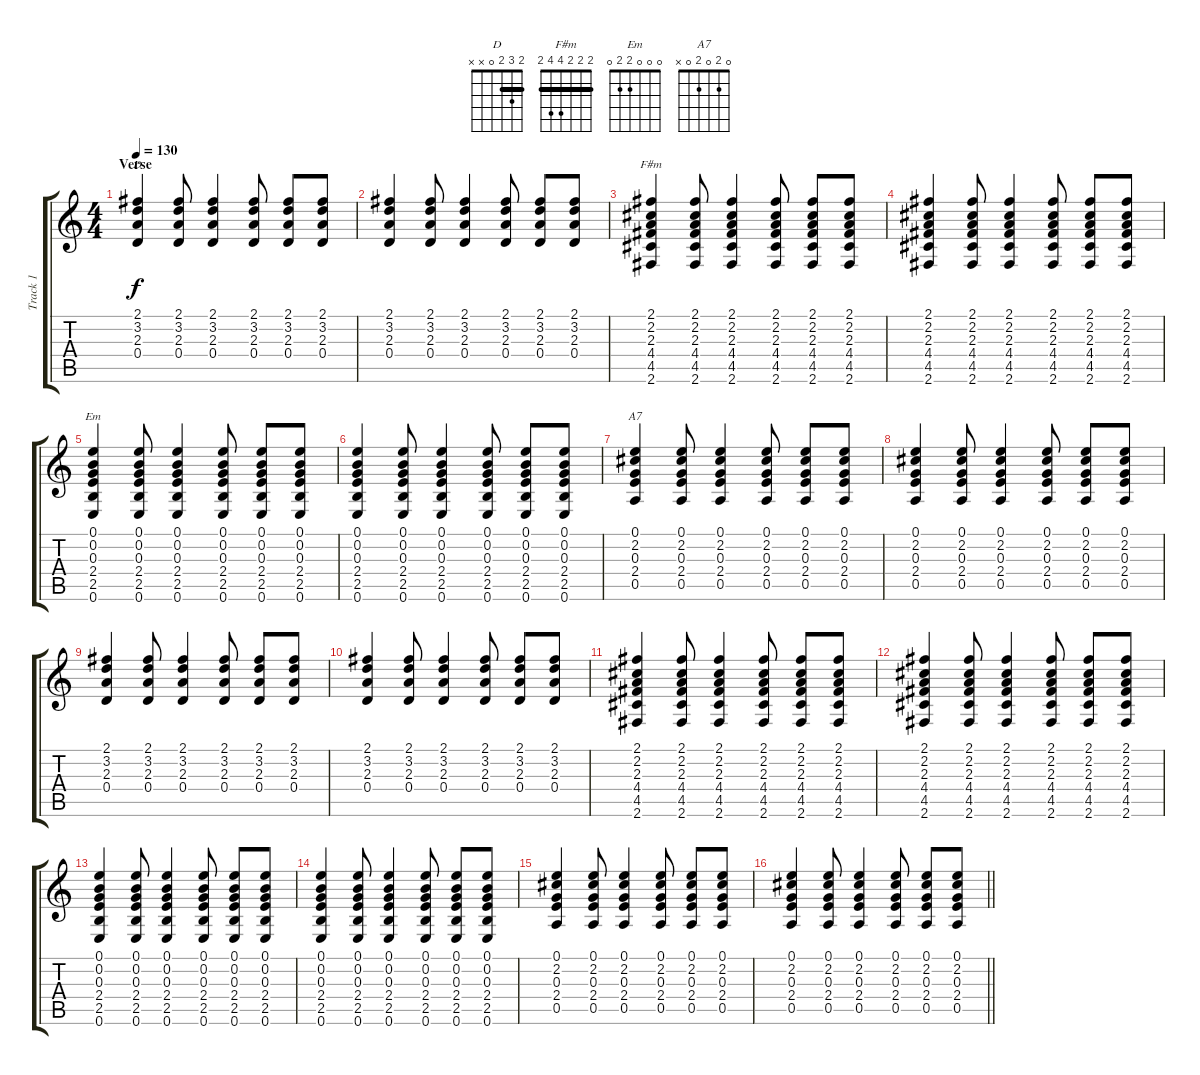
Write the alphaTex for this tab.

\track ("Track 1" "Track 1") {instrument electricguitarclean}
\staff {score tabs}
\tuning (E4 B3 G3 D3 A2 E2) {hide}
\chord ("D" 2 3 2 0 x x) {barre 2}
\chord ("F#m" 2 2 2 4 4 2) {barre 2}
\chord ("Em" 0 0 0 2 2 0)
\chord ("A7" 0 2 0 2 0 x)
\ts (4 4)
\section ("" "Verse")
\tempo 130
\clef g2
\ks c
(2.1 3.2 2.3 0.4).4{ch "D" dy f} (2.1 3.2 2.3 0.4).8 (2.1 3.2 2.3 0.4).4 (2.1 3.2 2.3 0.4).8 (2.1 3.2 2.3 0.4).8 (2.1 3.2 2.3 0.4).8 |
(2.1 3.2 2.3 0.4).4 (2.1 3.2 2.3 0.4).8 (2.1 3.2 2.3 0.4).4 (2.1 3.2 2.3 0.4).8 (2.1 3.2 2.3 0.4).8 (2.1 3.2 2.3 0.4).8 |
(2.1 2.2 2.3 4.4 4.5 2.6).4{ch "F#m"} (2.1 2.2 2.3 4.4 4.5 2.6).8 (2.1 2.2 2.3 4.4 4.5 2.6).4 (2.1 2.2 2.3 4.4 4.5 2.6).8 (2.1 2.2 2.3 4.4 4.5 2.6).8 (2.1 2.2 2.3 4.4 4.5 2.6).8 |
(2.1 2.2 2.3 4.4 4.5 2.6).4 (2.1 2.2 2.3 4.4 4.5 2.6).8 (2.1 2.2 2.3 4.4 4.5 2.6).4 (2.1 2.2 2.3 4.4 4.5 2.6).8 (2.1 2.2 2.3 4.4 4.5 2.6).8 (2.1 2.2 2.3 4.4 4.5 2.6).8 |
(0.1 0.2 0.3 2.4 2.5 0.6).4{ch "Em"} (0.1 0.2 0.3 2.4 2.5 0.6).8 (0.1 0.2 0.3 2.4 2.5 0.6).4 (0.1 0.2 0.3 2.4 2.5 0.6).8 (0.1 0.2 0.3 2.4 2.5 0.6).8 (0.1 0.2 0.3 2.4 2.5 0.6).8 |
(0.1 0.2 0.3 2.4 2.5 0.6).4 (0.1 0.2 0.3 2.4 2.5 0.6).8 (0.1 0.2 0.3 2.4 2.5 0.6).4 (0.1 0.2 0.3 2.4 2.5 0.6).8 (0.1 0.2 0.3 2.4 2.5 0.6).8 (0.1 0.2 0.3 2.4 2.5 0.6).8 |
(0.1 2.2 0.3 2.4 0.5).4{ch "A7"} (0.1 2.2 0.3 2.4 0.5).8 (0.1 2.2 0.3 2.4 0.5).4 (0.1 2.2 0.3 2.4 0.5).8 (0.1 2.2 0.3 2.4 0.5).8 (0.1 2.2 0.3 2.4 0.5).8 |
(0.1 2.2 0.3 2.4 0.5).4 (0.1 2.2 0.3 2.4 0.5).8 (0.1 2.2 0.3 2.4 0.5).4 (0.1 2.2 0.3 2.4 0.5).8 (0.1 2.2 0.3 2.4 0.5).8 (0.1 2.2 0.3 2.4 0.5).8 |
(2.1 3.2 2.3 0.4).4 (2.1 3.2 2.3 0.4).8 (2.1 3.2 2.3 0.4).4 (2.1 3.2 2.3 0.4).8 (2.1 3.2 2.3 0.4).8 (2.1 3.2 2.3 0.4).8 |
(2.1 3.2 2.3 0.4).4 (2.1 3.2 2.3 0.4).8 (2.1 3.2 2.3 0.4).4 (2.1 3.2 2.3 0.4).8 (2.1 3.2 2.3 0.4).8 (2.1 3.2 2.3 0.4).8 |
(2.1 2.2 2.3 4.4 4.5 2.6).4 (2.1 2.2 2.3 4.4 4.5 2.6).8 (2.1 2.2 2.3 4.4 4.5 2.6).4 (2.1 2.2 2.3 4.4 4.5 2.6).8 (2.1 2.2 2.3 4.4 4.5 2.6).8 (2.1 2.2 2.3 4.4 4.5 2.6).8 |
(2.1 2.2 2.3 4.4 4.5 2.6).4 (2.1 2.2 2.3 4.4 4.5 2.6).8 (2.1 2.2 2.3 4.4 4.5 2.6).4 (2.1 2.2 2.3 4.4 4.5 2.6).8 (2.1 2.2 2.3 4.4 4.5 2.6).8 (2.1 2.2 2.3 4.4 4.5 2.6).8 |
(0.1 0.2 0.3 2.4 2.5 0.6).4 (0.1 0.2 0.3 2.4 2.5 0.6).8 (0.1 0.2 0.3 2.4 2.5 0.6).4 (0.1 0.2 0.3 2.4 2.5 0.6).8 (0.1 0.2 0.3 2.4 2.5 0.6).8 (0.1 0.2 0.3 2.4 2.5 0.6).8 |
(0.1 0.2 0.3 2.4 2.5 0.6).4 (0.1 0.2 0.3 2.4 2.5 0.6).8 (0.1 0.2 0.3 2.4 2.5 0.6).4 (0.1 0.2 0.3 2.4 2.5 0.6).8 (0.1 0.2 0.3 2.4 2.5 0.6).8 (0.1 0.2 0.3 2.4 2.5 0.6).8 |
(0.1 2.2 0.3 2.4 0.5).4 (0.1 2.2 0.3 2.4 0.5).8 (0.1 2.2 0.3 2.4 0.5).4 (0.1 2.2 0.3 2.4 0.5).8 (0.1 2.2 0.3 2.4 0.5).8 (0.1 2.2 0.3 2.4 0.5).8 |
\barLineRight lightlight
(0.1 2.2 0.3 2.4 0.5).4 (0.1 2.2 0.3 2.4 0.5).8 (0.1 2.2 0.3 2.4 0.5).4 (0.1 2.2 0.3 2.4 0.5).8 (0.1 2.2 0.3 2.4 0.5).8 (0.1 2.2 0.3 2.4 0.5).8
